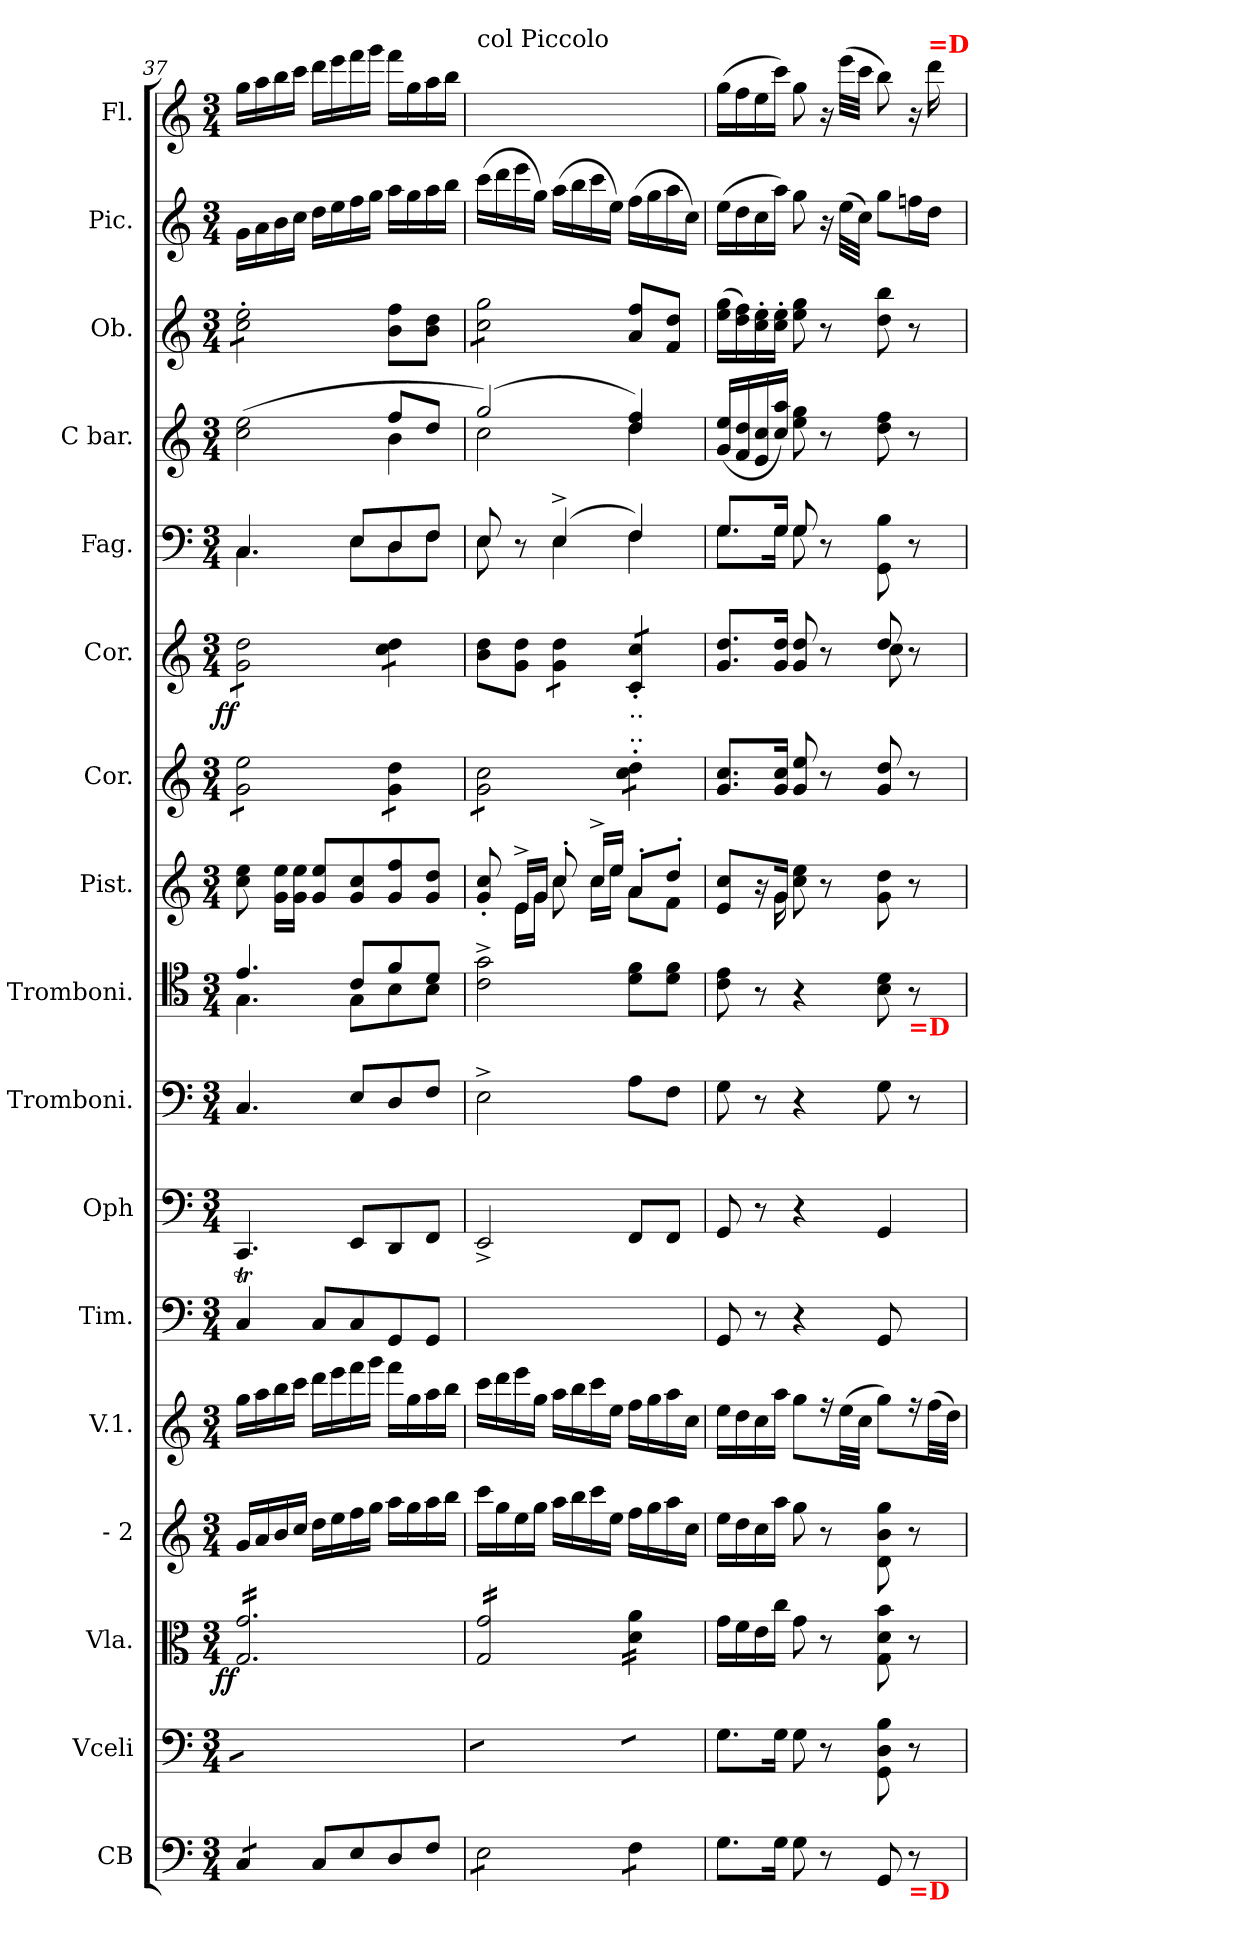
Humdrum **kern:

**kern	**kern	**kern	**dynam	**kern	**kern	**kern	**kern	**kern	**kern	**kern	**kern	**kern	**dynam	**kern	**kern	**kern	**kern	**kern
*part17	*part16	*part15	*part15	*part14	*part13	*part12	*part11	*part10	*part9	*part8	*part7	*part6	*part6	*part5	*part4	*part3	*part2	*part1
*staff17	*staff16	*staff15	*staff15	*staff14	*staff13	*staff12	*staff11	*staff10	*staff9	*staff8	*staff7	*staff6	*staff6	*staff5	*staff4	*staff3	*staff2	*staff1
*I"CB	*I"Vceli	*I"Vla.	*	*I"- 2	*I"V.1.	*I"Tim.	*I"Oph	*I"Tromboni.	*I"Tromboni.	*I"Pist.	*I"Cor.	*I"Cor.	*	*I"Fag.	*I"C bar.	*I"Ob.	*I"Pic.	*I"Fl.
*I'Cb	*	*I'Vla	*	*	*I'V	*I'Tim	*	*I'Trb	*I'Trb	*	*	*	*	*	*I'Bar	*I'Ob	*	*I'Fl
*clefF4	*clefF4	*clefC3	*	*clefG2	*clefG2	*clefF4	*clefF4	*clefF4	*clefC4	*clefG2	*clefG2	*clefG2	*	*clefF4	*clefG2	*clefG2	*clefG2	*clefG2
*	*	*	*	*	*	*	*	*	*	*	*	*ITrd4c7	*	*	*	*	*	*
*k[]	*k[]	*k[]	*	*k[]	*k[]	*k[]	*k[]	*k[]	*k[]	*k[]	*k[]	*k[b-]	*	*k[]	*k[]	*k[]	*k[]	*k[]
*M3/4	*M3/4	*M3/4	*	*M3/4	*M3/4	*M3/4	*M3/4	*M3/4	*M3/4	*M3/4	*M3/4	*M3/4	*	*M3/4	*M3/4	*M3/4	*M3/4	*M3/4
=37	=37	=37	=37	=37	=37	=37	=37	=37	=37	=37	=37	=37	=37	=37	=37	=37	=37	=37
*	*	*	*	*	*	*	*	*	*^	*	*	*	*	*^	*^	*	*	*
!	!	!	!	!	!	!	!	!	!	!	!	!	!	!	!	!	!	!	!LO:TX:a:t=...	!	!
!	!LO:TX:b:t=Col CBasso	!	!	!	!	!	!	!	!	!	!	!	!	!	!	!	!	!	!	!	!
!	!	!	!LO:DY:rj	!	!	!	!	!	!	!	!	!	!	!LO:DY:rj	!	!	!	!	!	!	!
*tremolo	*	*	*	*	*	*	*	*	*	*	*	*	*	*	*	*	*	*	*	*	*
*	*tremolo	*	*	*	*	*	*	*	*	*	*	*	*	*	*	*	*	*	*	*	*
*	*	*tremolo	*	*	*	*	*	*	*	*	*	*	*	*	*	*	*	*	*	*	*
*	*	*	*	*	*	*	*	*	*	*	*	*tremolo	*	*	*	*	*	*	*	*	*
*	*	*	*	*	*	*	*	*	*	*	*	*	*tremolo	*	*	*	*	*	*	*	*
*	*	*	*	*	*	*	*	*	*	*	*	*	*	*	*	*	*	*	*tremolo	*	*
8C/L	8C/yyL	16G/ 16g/LL	ff	16g/LL	16gg\LL	4CT/	4.CC/	4.C/	4.e/	4.G\	8cc\ 8ee\	8g\ 8ee\L	8c\ 8g\L	ff	4.C/	4.C\	(2cc\ 2ee\	2ryy	8cc'\ 8ee'\L	16g\LL	16gg\LL
.	.	16G/ 16g/	.	16a/	16aa\	.	.	.	.	.	.	.	.	.	.	.	.	.	.	16a\	16aa\
8C/J	8C/yyJ	16G/ 16g/	.	16b/	16bb\	.	.	.	.	.	16g\ 16ee\LL	8g\ 8ee\	8c\ 8g\	.	.	.	.	.	8cc'\ 8ee'\	16b\	16bb\
*	*Xtremolo	*	*	*	*	*	*	*	*	*	*	*	*	*	*	*	*	*	*	*	*
*Xtremolo	*	*	*	*	*	*	*	*	*	*	*	*	*	*	*	*	*	*	*	*	*
.	.	16G/ 16g/	.	16cc/JJ	16ccc\JJ	.	.	.	.	.	16g\ 16ee\JJ	.	.	.	.	.	.	.	.	16cc\JJ	16ccc\JJ
8C/L	8C/Lyy	16G/ 16g/	.	16dd\LL	16ddd\LL	8CTTT/L	.	.	.	.	8g/ 8ee/L	8g\ 8ee\	8c\ 8g\	.	.	.	.	.	8cc'\ 8ee'\	16dd\LL	16ddd\LL
.	.	16G/ 16g/	.	16ee\	16eee\	.	.	.	.	.	.	.	.	.	.	.	.	.	.	16ee\	16eee\
8E/	8E/yy	16G/ 16g/	.	16ff\	16fff\	8C/	8EE/L	8E/L	8c/L	8G\L	8g/ 8cc/	8g\ 8ee\J	8c\ 8g\J	.	8E/L	8E\L	.	.	8cc'\ 8ee'\J	16ff\	16fff\
*	*	*	*	*	*	*	*	*	*	*	*	*	*	*	*	*	*	*	*Xtremolo	*	*
.	.	16G/ 16g/	.	16gg\JJ	16ggg\JJ	.	.	.	.	.	.	.	.	.	.	.	.	.	.	16gg\JJ	16ggg\JJ
8D/	8D/yy	16G/ 16g/	.	16aa\LL	16fff\LL	8GG/	8DD/	8D/	8f/	8B\	8g/ 8ff/	8g\ 8dd\L	8f\ 8g\L	.	8D/	8D\	8ff/L	4b\	8b\ 8ff\L	16aa\LL	16fff\LL
.	.	16G/ 16g/	.	16gg\	16gg\	.	.	.	.	.	.	.	.	.	.	.	.	.	.	16gg\	16gg\
8F/J	8F/Jyy	16G/ 16g/	.	16aa\	16aa\	8GG/J	8FF/J	8F/J	8d/J	8B\J	8g/ 8dd/J	8g\ 8dd\J	8f\ 8g\J	.	8F/J	8F\J	8dd/J	.	8b\ 8dd\J	16aa\	16aa\
*	*	*	*	*	*	*	*	*	*	*	*	*	*Xtremolo	*	*	*	*	*	*	*	*
.	.	16G/ 16g/JJ	.	16bb\JJ	16bb\JJ	.	.	.	.	.	.	.	.	.	.	.	.	.	.	16bb\JJ	16bb\JJ
*	*	*	*	*	*	*	*	*	*v	*v	*	*	*	*	*	*	*	*	*	*	*
=38	=38	=38	=38	=38	=38	=38	=38	=38	=38	=38	=38	=38	=38	=38	=38	=38	=38	=38	=38	=38
*	*	*	*	*	*	*	*	*	*	*^	*	*	*	*	*	*	*	*	*	*
!	!	!	!	!	!	!	!	!	!	!	!	!	!	!	!	!	!	!	!	!	!LO:TX:a:t=col Piccolo
*tremolo	*	*	*	*	*	*	*	*	*	*	*	*	*	*	*	*	*	*	*	*	*
*	*tremolo	*	*	*	*	*	*	*	*	*	*	*	*	*	*	*	*	*	*	*	*
*	*	*	*	*	*	*	*	*	*	*	*	*	*	*	*	*	*	*	*tremolo	*	*
8E\L	8E\yyL	16G/ 16g/LL	.	16ccc\LL	16ccc\LL	2.ryy	2EE^>/	2E^\	2c^\ 2g^\	8g'/ 8cc'/	8ryy	8g\ 8cc\L	8e\ 8g\L	.	8E/	8E\	(2gg/)	2cc\	8cc\ 8gg\L	(16ccc\LL	16ccc\LLyy
.	.	16G/ 16g/	.	16gg\	16ddd\	.	.	.	.	.	.	.	.	.	.	.	.	.	.	16ddd\	16ddd\yy
8E\	8E\yy	16G/ 16g/	.	16ee\	16eee\	.	.	.	.	16e^/LL	16e\LL	8g\ 8cc\	8c\ 8g\J	.	8r	8ryy	.	.	8cc\ 8gg\	16eee\	16eee\yy
.	.	16G/ 16g/	.	16gg\JJ	16gg\JJ	.	.	.	.	16g/JJ	16g\JJ	.	.	.	.	.	.	.	.	16gg\JJ)	16gg\JJyy
*	*	*	*	*	*	*	*	*	*	*	*	*	*tremolo	*	*	*	*	*	*	*	*
8E\	8E\yy	16G/ 16g/	.	16aa\LL	16aa\LL	.	.	.	.	8cc'/	8cc\	8g\ 8cc\	8c\ 8g\L	.	(4E^/	4E\	.	.	8cc\ 8gg\	(16aa\LL	16aa\LLyy
.	.	16G/ 16g/	.	16bb\	16bb\	.	.	.	.	.	.	.	.	.	.	.	.	.	.	16bb\	16bb\yy
8E\J	8E\yyJ	16G/ 16g/	.	16ccc\	16ccc\	.	.	.	.	16cc^/LL	16cc\LL	8g\ 8cc\J	8c\ 8g\J	.	.	.	.	.	8cc\ 8gg\J	16ccc\	16ccc\yy
*	*	*	*	*	*	*	*	*	*	*	*	*	*	*	*	*	*	*	*Xtremolo	*	*
.	.	16G/ 16g/JJ	.	16ee\JJ	16ee\JJ	.	.	.	.	16ee/JJ	16ee\JJ	.	.	.	.	.	.	.	.	16ee\JJ)	16ee\JJyy
!	!	!	!	!	!	!	!	!	!	!	!	!	!LO:TX:b:t=..	!	!	!	!	!	!	!	!
!	!	!	!	!	!	!	!	!	!	!	!	!LO:TX:a:t=..	!	!	!	!	!	!	!	!	!
8F\L	8F\yyL	16d\ 16a\LL	.	16ff\LL	16ff\LL	.	8FF/L	8A\L	8d\ 8f\L	8a'/L	8a\L	8cc'\ 8dd'\L	8F'/ 8f'/L	.	4F/)	4F\	4dd/ 4ff/)	4dd\	8a/ 8ff/L	(16ff\LL	16ff\LLyy
.	.	16d\ 16a\	.	16gg\	16gg\	.	.	.	.	.	.	.	.	.	.	.	.	.	.	16gg\	16gg\yy
8F\J	8F\yyJ	16d\ 16a\	.	16aa\	16aa\	.	8FF/J	8F\J	8d\ 8f\J	8dd'/J	8f\J	8cc'\ 8dd'\J	8F'/ 8f'/J	.	.	.	.	.	8f/ 8dd/J	16aa\	16aa\yy
*	*	*	*	*	*	*	*	*	*	*	*	*	*Xtremolo	*	*	*	*	*	*	*	*
*	*	*	*	*	*	*	*	*	*	*	*	*Xtremolo	*	*	*	*	*	*	*	*	*
*	*Xtremolo	*	*	*	*	*	*	*	*	*	*	*	*	*	*	*	*	*	*	*	*
*Xtremolo	*	*	*	*	*	*	*	*	*	*	*	*	*	*	*	*	*	*	*	*	*
.	.	16d\ 16a\JJ	.	16cc\JJ	16cc\JJ	.	.	.	.	.	.	.	.	.	.	.	.	.	.	16cc\JJ)	16cc\JJyy
*	*	*Xtremolo	*	*	*	*	*	*	*	*	*	*	*	*	*	*	*	*	*	*	*
*	*	*	*	*	*	*	*	*	*	*	*	*	*	*	*	*	*v	*v	*	*	*
=39	=39	=39	=39	=39	=39	=39	=39	=39	=39	=39	=39	=39	=39	=39	=39	=39	=39	=39	=39	=39
*	*	*	*	*	*	*	*	*	*	*	*	*	*^	*	*	*	*	*	*	*
8.G\L	8.G\L	16g\LL	.	16ee\LL	16ee\LL	8GG/	8GG/	8G\	8c\ 8e\	8e/ 8cc/L	8ryy	8.g/ 8.cc/L	8.c/ 8.g/L	2ryy	.	8.G/L	8.G\L	(16g/ 16ee/LL	(16ee\ 16gg\LL	(16ee\LL	(16gg\LL
.	.	16f\	.	16dd\	16dd\	.	.	.	.	.	.	.	.	.	.	.	.	16f/ 16dd/	16dd\ 16ff\)	16dd\	16ff\
.	.	16e\	.	16cc\	16cc\	8r	8r	8r	8r	16r	16ryy	.	.	.	.	.	.	16e/ 16cc/	16cc'\ 16ee'\	16cc\	16ee\
16G\Jk	16G\Jk	16cc\JJ	.	16aa\JJ	16aa\JJ	.	.	.	.	16g/Jk	16g\	16g/ 16cc/Jk	16c/ 16g/Jk	.	.	16G/Jk	16G\Jk	16cc/ 16aa/JJ)	16cc'\ 16ee'\JJ	16aa\JJ)	16ccc\JJ)
8G\	8G\	8g\	.	8gg\	8gg\L	4r	4r	4r	4r	8cc\ 8ee\	2ryy	8g/ 8ee/	8c/ 8g/	.	.	8G/	8G\	8ee\ 8gg\	8ee\ 8gg\	8gg\	8gg\
8r	8r	8r	.	8r	16r	.	.	.	.	8r	.	8r	8r	.	.	8r	8ryy	8r	8r	16r	16r
.	.	.	.	.	(32ee\LL	.	.	.	.	.	.	.	.	.	.	.	.	.	.	(32ee\LLL	(32eee\LLL
.	.	.	.	.	32cc\JJJ	.	.	.	.	.	.	.	.	.	.	.	.	.	.	32cc\JJJ)	32ccc\JJJ
8GG/	8GG\ 8D\ 8B\	8G\ 8d\ 8b\	.	8d\ 8b\ 8gg\	8gg\L)	8GG/	4GG/	8G\	8B\ 8d\	8g\ 8dd\	.	8g/ 8dd/	8g/	8f\	.	8GG\ 8B\	4ryy	8dd\ 8ff\	8dd\ 8bb\	8gg\L	8bb\)
!	!	!	!	!	!	!	!	!	!LO:TX:b:B:color=red:t==D	!	!	!	!	!	!	!	!	!	!	!	!
!LO:TX:b:B:color=red:t==D	!	!	!	!	!	!	!	!	!	!	!	!	!	!	!	!	!	!	!	!	!
8r	8r	8r	.	8r	16r	8ryy	.	8r	8r	8r	.	8r	8r	8ryy	.	8r	.	8r	8r	16ffn\L	16r
!	!	!	!	!	!	!	!	!	!	!	!	!	!	!	!	!	!	!	!	!	!LO:TX:a:B:color=red:t==D
.	.	.	.	.	(32ff\LL	.	.	.	.	.	.	.	.	.	.	.	.	.	.	16dd\JJ	16ddd\
.	.	.	.	.	32dd\JJJ)	.	.	.	.	.	.	.	.	.	.	.	.	.	.	.	.
*	*	*	*	*	*	*	*	*	*	*	*	*	*v	*v	*	*	*	*	*	*	*
*	*	*	*	*	*	*	*	*	*	*v	*v	*	*	*	*v	*v	*	*	*	*
=	=	=	=	=	=	=	=	=	=	=	=	=	=	=	=	=	=	=
*-	*-	*-	*-	*-	*-	*-	*-	*-	*-	*-	*-	*-	*-	*-	*-	*-	*-	*-
